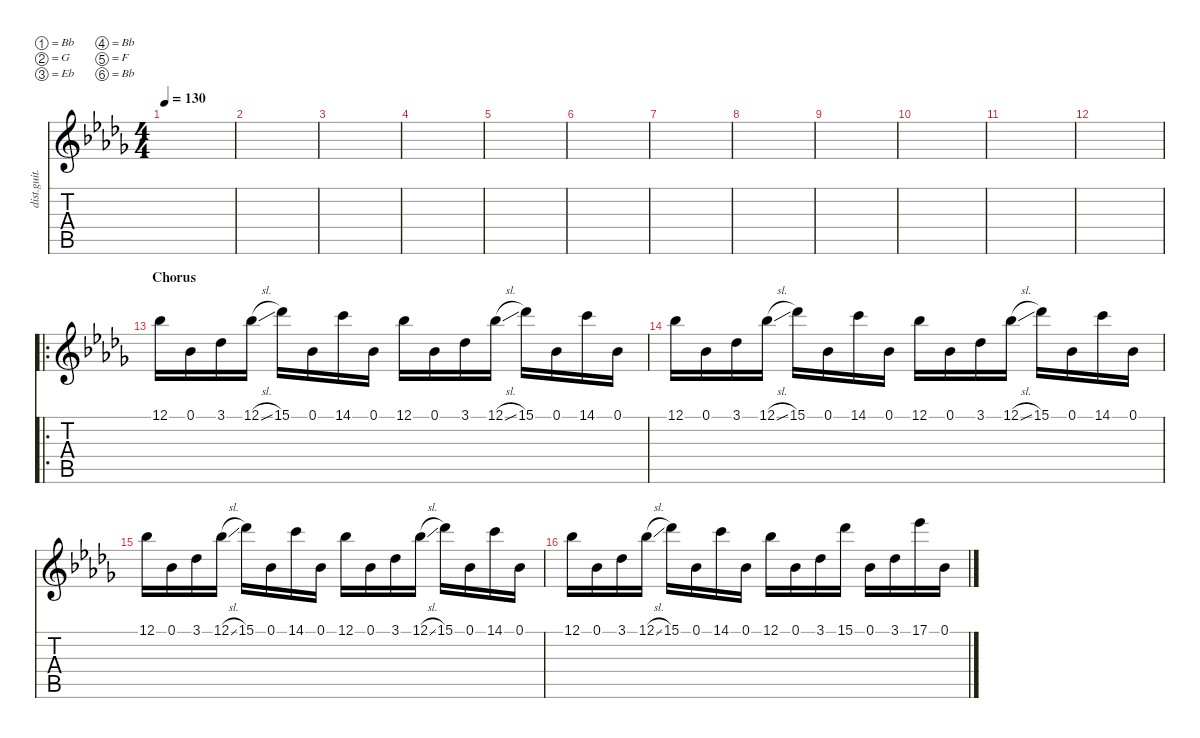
\defaultSystemsLayout 4
\hideDynamics
\bracketExtendMode nobrackets
\otherSystemsTrackNameOrientation horizontal
\track ("Guitar L" "dist.guit.") {instrument overdrivenguitar}
\staff {score tabs}
\tuning (Bb3 G3 Eb3 Bb2 F2 Bb1)
\ts (4 4)
\tempo 130
\clef g2
\ks bbminor
|
|
|
|
|
|
|
|
|
|
|
|
\ro
\section ("" "Chorus")
12.1{acc b}.16{beam Down} 0.1{acc b}.16{beam Down} 3.1{acc b}.16{beam Down} 12.1{sl acc b}.16{beam Down} 15.1{acc b}.16{beam Down} 0.1{acc b}.16{beam Down} 14.1{acc forcenatural}.16{beam Down} 0.1{acc b}.16{beam Down} 12.1{acc b}.16{beam Down} 0.1{acc b}.16{beam Down} 3.1{acc b}.16{beam Down} 12.1{sl acc b}.16{beam Down} 15.1{acc b}.16{beam Down} 0.1{acc b}.16{beam Down} 14.1{acc forcenatural}.16{beam Down} 0.1{acc b}.16{beam Down} |
12.1{acc b}.16{beam Down} 0.1{acc b}.16{beam Down} 3.1{acc b}.16{beam Down} 12.1{sl acc b}.16{beam Down} 15.1{acc b}.16{beam Down} 0.1{acc b}.16{beam Down} 14.1{acc forcenatural}.16{beam Down} 0.1{acc b}.16{beam Down} 12.1{acc b}.16{beam Down} 0.1{acc b}.16{beam Down} 3.1{acc b}.16{beam Down} 12.1{sl acc b}.16{beam Down} 15.1{acc b}.16{beam Down} 0.1{acc b}.16{beam Down} 14.1{acc forcenatural}.16{beam Down} 0.1{acc b}.16{beam Down} |
12.1{acc b}.16{beam Down} 0.1{acc b}.16{beam Down} 3.1{acc b}.16{beam Down} 12.1{sl acc b}.16{beam Down} 15.1{acc b}.16{beam Down} 0.1{acc b}.16{beam Down} 14.1{acc forcenatural}.16{beam Down} 0.1{acc b}.16{beam Down} 12.1{acc b}.16{beam Down} 0.1{acc b}.16{beam Down} 3.1{acc b}.16{beam Down} 12.1{sl acc b}.16{beam Down} 15.1{acc b}.16{beam Down} 0.1{acc b}.16{beam Down} 14.1{acc forcenatural}.16{beam Down} 0.1{acc b}.16{beam Down} |
12.1{acc b}.16{beam Down} 0.1{acc b}.16{beam Down} 3.1{acc b}.16{beam Down} 12.1{sl acc b}.16{beam Down} 15.1{acc b}.16{beam Down} 0.1{acc b}.16{beam Down} 14.1{acc forcenatural}.16{beam Down} 0.1{acc b}.16{beam Down} 12.1{acc b}.16{beam Down} 0.1{acc b}.16{beam Down} 3.1{acc b}.16{beam Down} 15.1{acc b}.16{beam Down} 0.1{acc b}.16{beam Down} 3.1{acc b}.16{beam Down} 17.1{acc b}.16{beam Down} 0.1{acc b}.16{beam Down}
